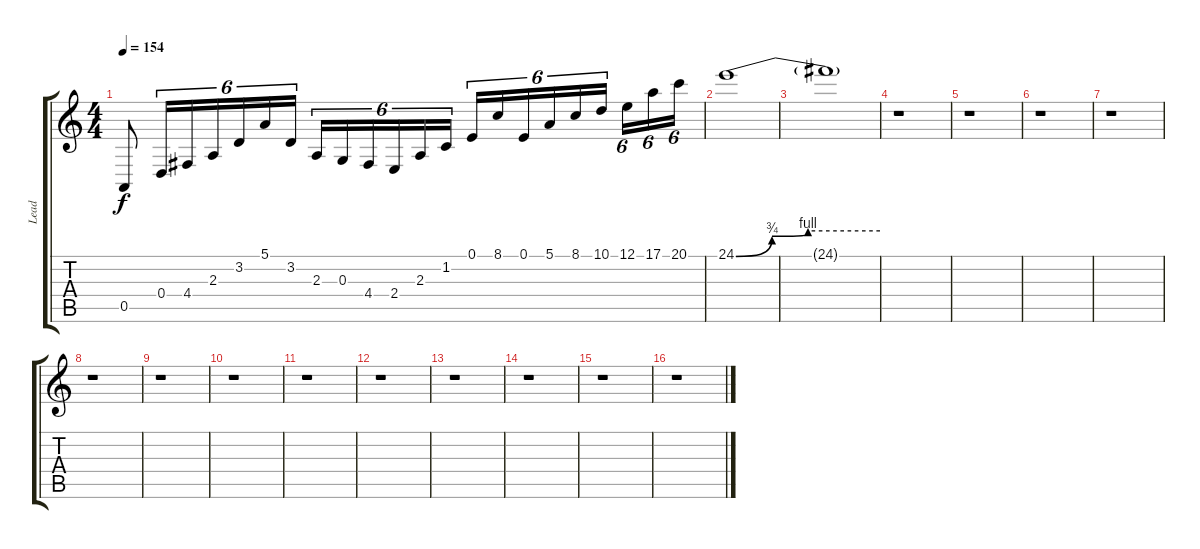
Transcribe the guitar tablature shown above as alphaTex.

\track ("Lead" "Lead") {instrument lead1square}
\staff {score tabs}
\tuning (E4 B3 G3 D3 A2 E2) {hide}
\ts (4 4)
\tempo 154
\clef g2
\ks c
0.5{t}.8{dy f} 0.4.16{tu (6 4)} 4.4.16{tu (6 4)} 2.3.16{tu (6 4)} 3.2.16{tu (6 4)} 5.1.16{tu (6 4)} 3.2.16{tu (6 4)} 2.3.16{tu (6 4)} 0.3.16{tu (6 4)} 4.4.16{tu (6 4)} 2.4.16{tu (6 4)} 2.3.16{tu (6 4)} 1.2.16{tu (6 4)} 0.1.16{tu (6 4)} 8.1.16{tu (6 4)} 0.1.16{tu (6 4)} 5.1.16{tu (6 4)} 8.1.16{tu (6 4)} 10.1.16{tu (6 4)} 12.1.16{tu (6 4)} 17.1.16{tu (6 4)} 20.1.16{tu (6 4)} |
24.1{be (custom 0 0 15 3 30 4 60 4)}.1 |
24.1{t}.1 |
r.1 |
r.1 |
r.1 |
r.1 |
r.1 |
r.1 |
r.1 |
r.1 |
r.1 |
r.1 |
r.1 |
r.1 |
r.1
